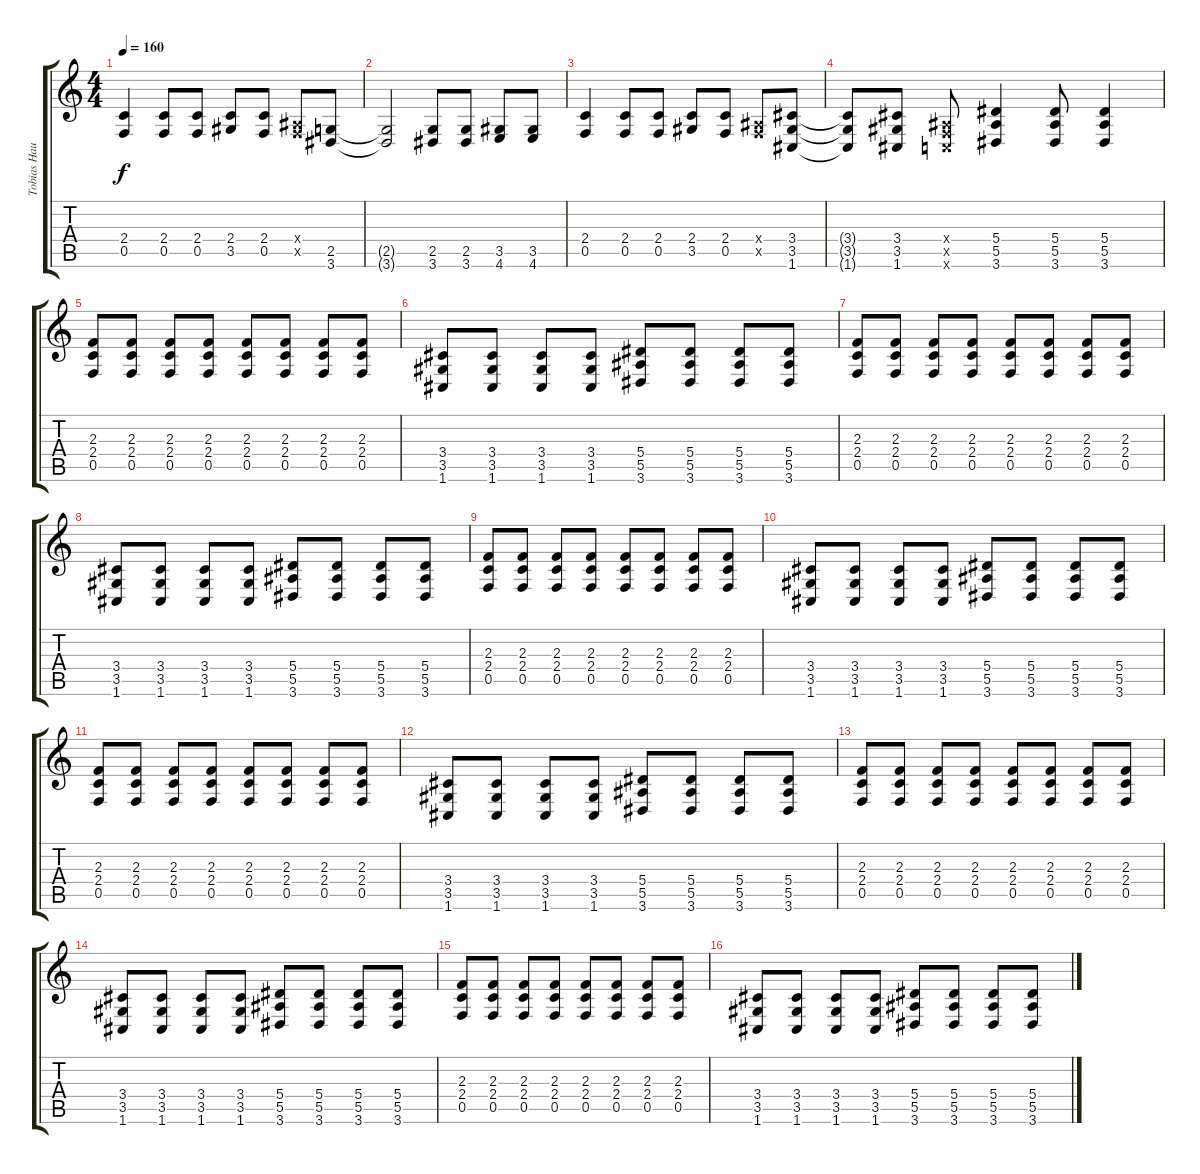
\track ("Tobias Hauke" "Tobias Hau") {instrument distortionguitar}
\staff {score tabs}
\tuning (C4 G3 Eb3 Bb2 F2 C2) {hide}
\ts (4 4)
\tempo 160
\clef g2
\ks c
(2.4 0.5).4{dy f} (2.4 0.5).8 (2.4 0.5).8 (2.4 3.5).8 (2.4 0.5).8 (0.4{x} 0.5{x}).8 (2.5 3.6).8 |
(2.5{t} 3.6{t}).2 (2.5 3.6).8 (2.5 3.6).8 (3.5 4.6).8 (3.5 4.6).8 |
(2.4 0.5).4 (2.4 0.5).8 (2.4 0.5).8 (2.4 3.5).8 (2.4 0.5).8 (0.4{x} 0.5{x}).8 (3.4 3.5 1.6).8 |
(3.4{t} 3.5{t} 1.6{t}).8 (3.4 3.5 1.6).8 (0.4{x} 0.5{x} 0.6{x}).8 (5.4 5.5 3.6).4 (5.4 5.5 3.6).8 (5.4 5.5 3.6).4 |
(2.3 2.4 0.5).8 (2.3 2.4 0.5).8 (2.3 2.4 0.5).8 (2.3 2.4 0.5).8 (2.3 2.4 0.5).8 (2.3 2.4 0.5).8 (2.3 2.4 0.5).8 (2.3 2.4 0.5).8 |
(3.4 3.5 1.6).8 (3.4 3.5 1.6).8 (3.4 3.5 1.6).8 (3.4 3.5 1.6).8 (5.4 5.5 3.6).8 (5.4 5.5 3.6).8 (5.4 5.5 3.6).8 (5.4 5.5 3.6).8 |
(2.3 2.4 0.5).8 (2.3 2.4 0.5).8 (2.3 2.4 0.5).8 (2.3 2.4 0.5).8 (2.3 2.4 0.5).8 (2.3 2.4 0.5).8 (2.3 2.4 0.5).8 (2.3 2.4 0.5).8 |
(3.4 3.5 1.6).8 (3.4 3.5 1.6).8 (3.4 3.5 1.6).8 (3.4 3.5 1.6).8 (5.4 5.5 3.6).8 (5.4 5.5 3.6).8 (5.4 5.5 3.6).8 (5.4 5.5 3.6).8 |
(2.3 2.4 0.5).8 (2.3 2.4 0.5).8 (2.3 2.4 0.5).8 (2.3 2.4 0.5).8 (2.3 2.4 0.5).8 (2.3 2.4 0.5).8 (2.3 2.4 0.5).8 (2.3 2.4 0.5).8 |
(3.4 3.5 1.6).8 (3.4 3.5 1.6).8 (3.4 3.5 1.6).8 (3.4 3.5 1.6).8 (5.4 5.5 3.6).8 (5.4 5.5 3.6).8 (5.4 5.5 3.6).8 (5.4 5.5 3.6).8 |
(2.3 2.4 0.5).8 (2.3 2.4 0.5).8 (2.3 2.4 0.5).8 (2.3 2.4 0.5).8 (2.3 2.4 0.5).8 (2.3 2.4 0.5).8 (2.3 2.4 0.5).8 (2.3 2.4 0.5).8 |
(3.4 3.5 1.6).8 (3.4 3.5 1.6).8 (3.4 3.5 1.6).8 (3.4 3.5 1.6).8 (5.4 5.5 3.6).8 (5.4 5.5 3.6).8 (5.4 5.5 3.6).8 (5.4 5.5 3.6).8 |
(2.3 2.4 0.5).8{volume 11} (2.3 2.4 0.5).8 (2.3 2.4 0.5).8 (2.3 2.4 0.5).8 (2.3 2.4 0.5).8 (2.3 2.4 0.5).8 (2.3 2.4 0.5).8 (2.3 2.4 0.5).8 |
(3.4 3.5 1.6).8 (3.4 3.5 1.6).8 (3.4 3.5 1.6).8 (3.4 3.5 1.6).8 (5.4 5.5 3.6).8 (5.4 5.5 3.6).8 (5.4 5.5 3.6).8 (5.4 5.5 3.6).8 |
(2.3 2.4 0.5).8 (2.3 2.4 0.5).8 (2.3 2.4 0.5).8 (2.3 2.4 0.5).8 (2.3 2.4 0.5).8 (2.3 2.4 0.5).8 (2.3 2.4 0.5).8 (2.3 2.4 0.5).8 |
(3.4 3.5 1.6).8 (3.4 3.5 1.6).8 (3.4 3.5 1.6).8 (3.4 3.5 1.6).8 (5.4 5.5 3.6).8 (5.4 5.5 3.6).8 (5.4 5.5 3.6).8 (5.4 5.5 3.6).8
